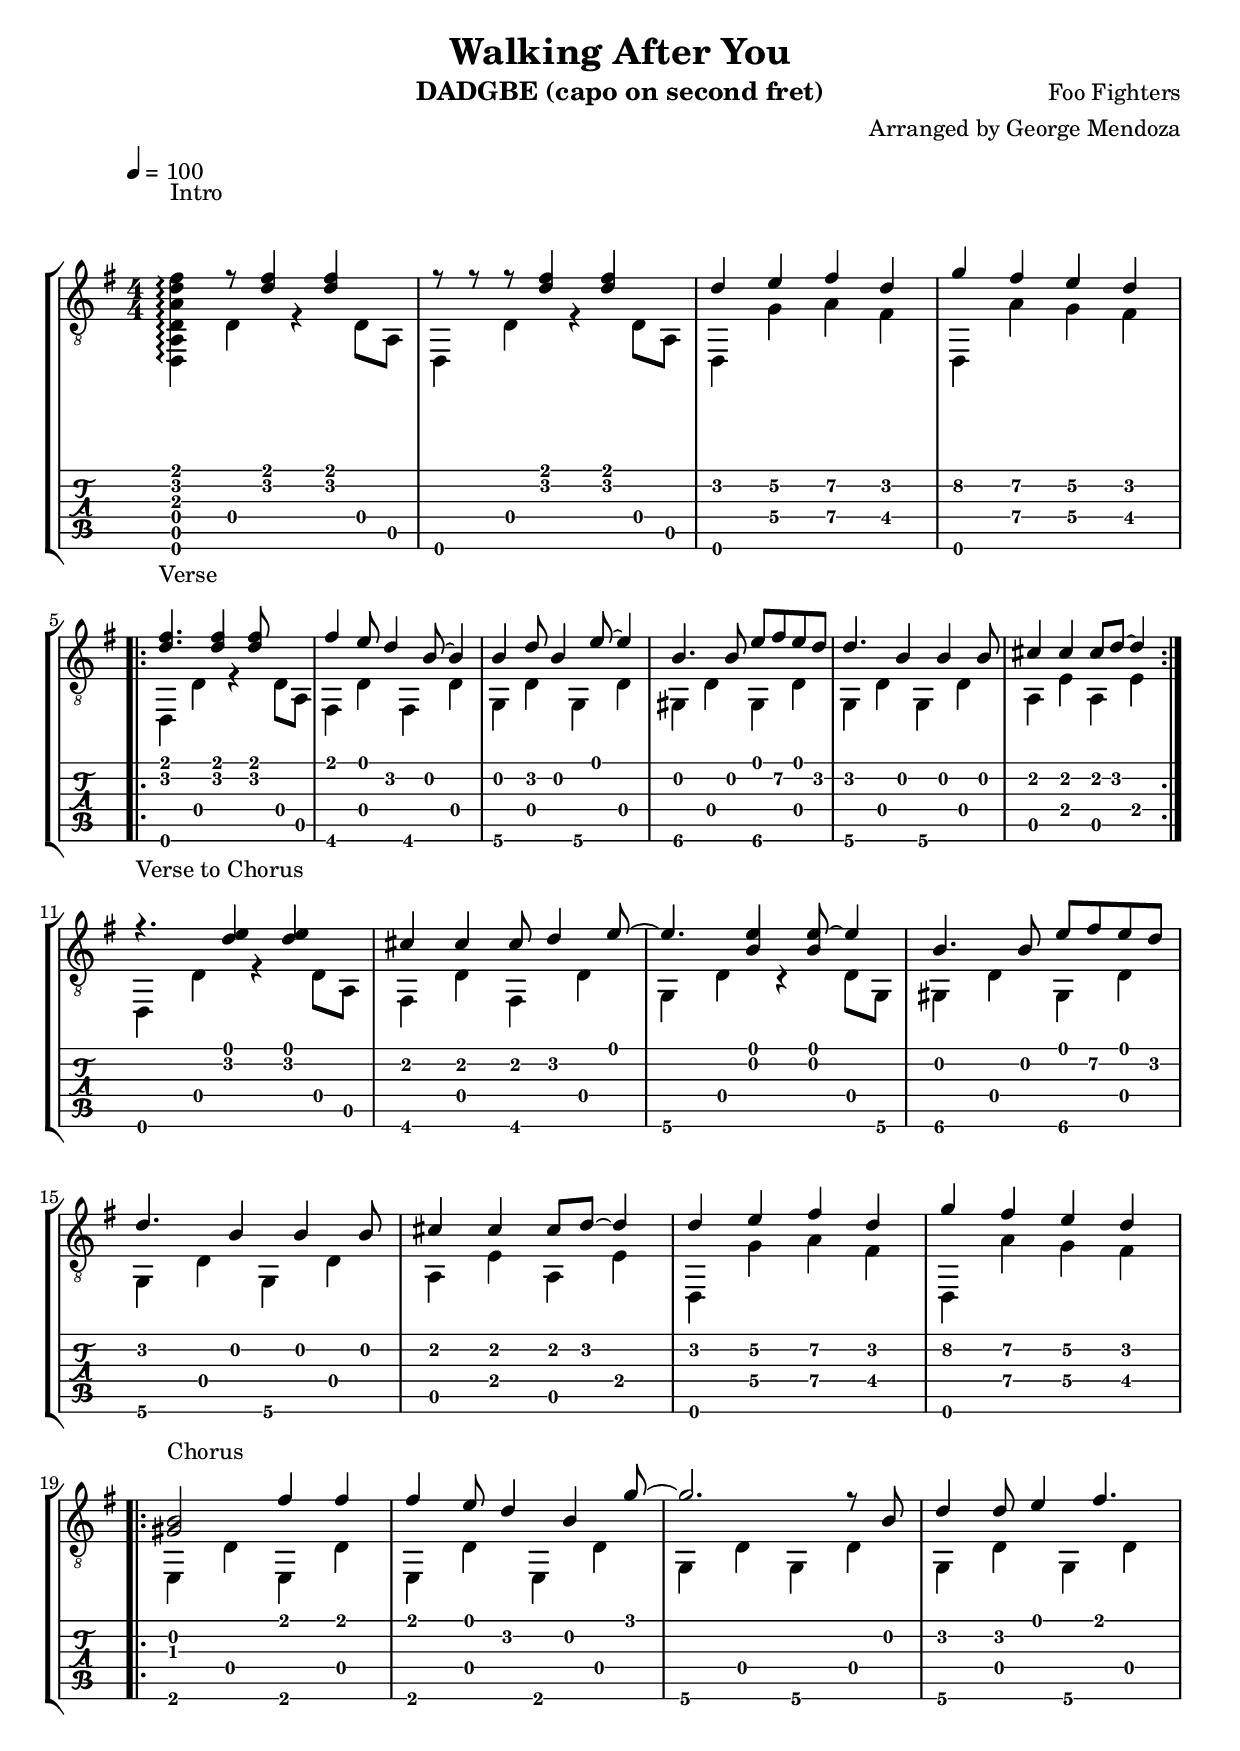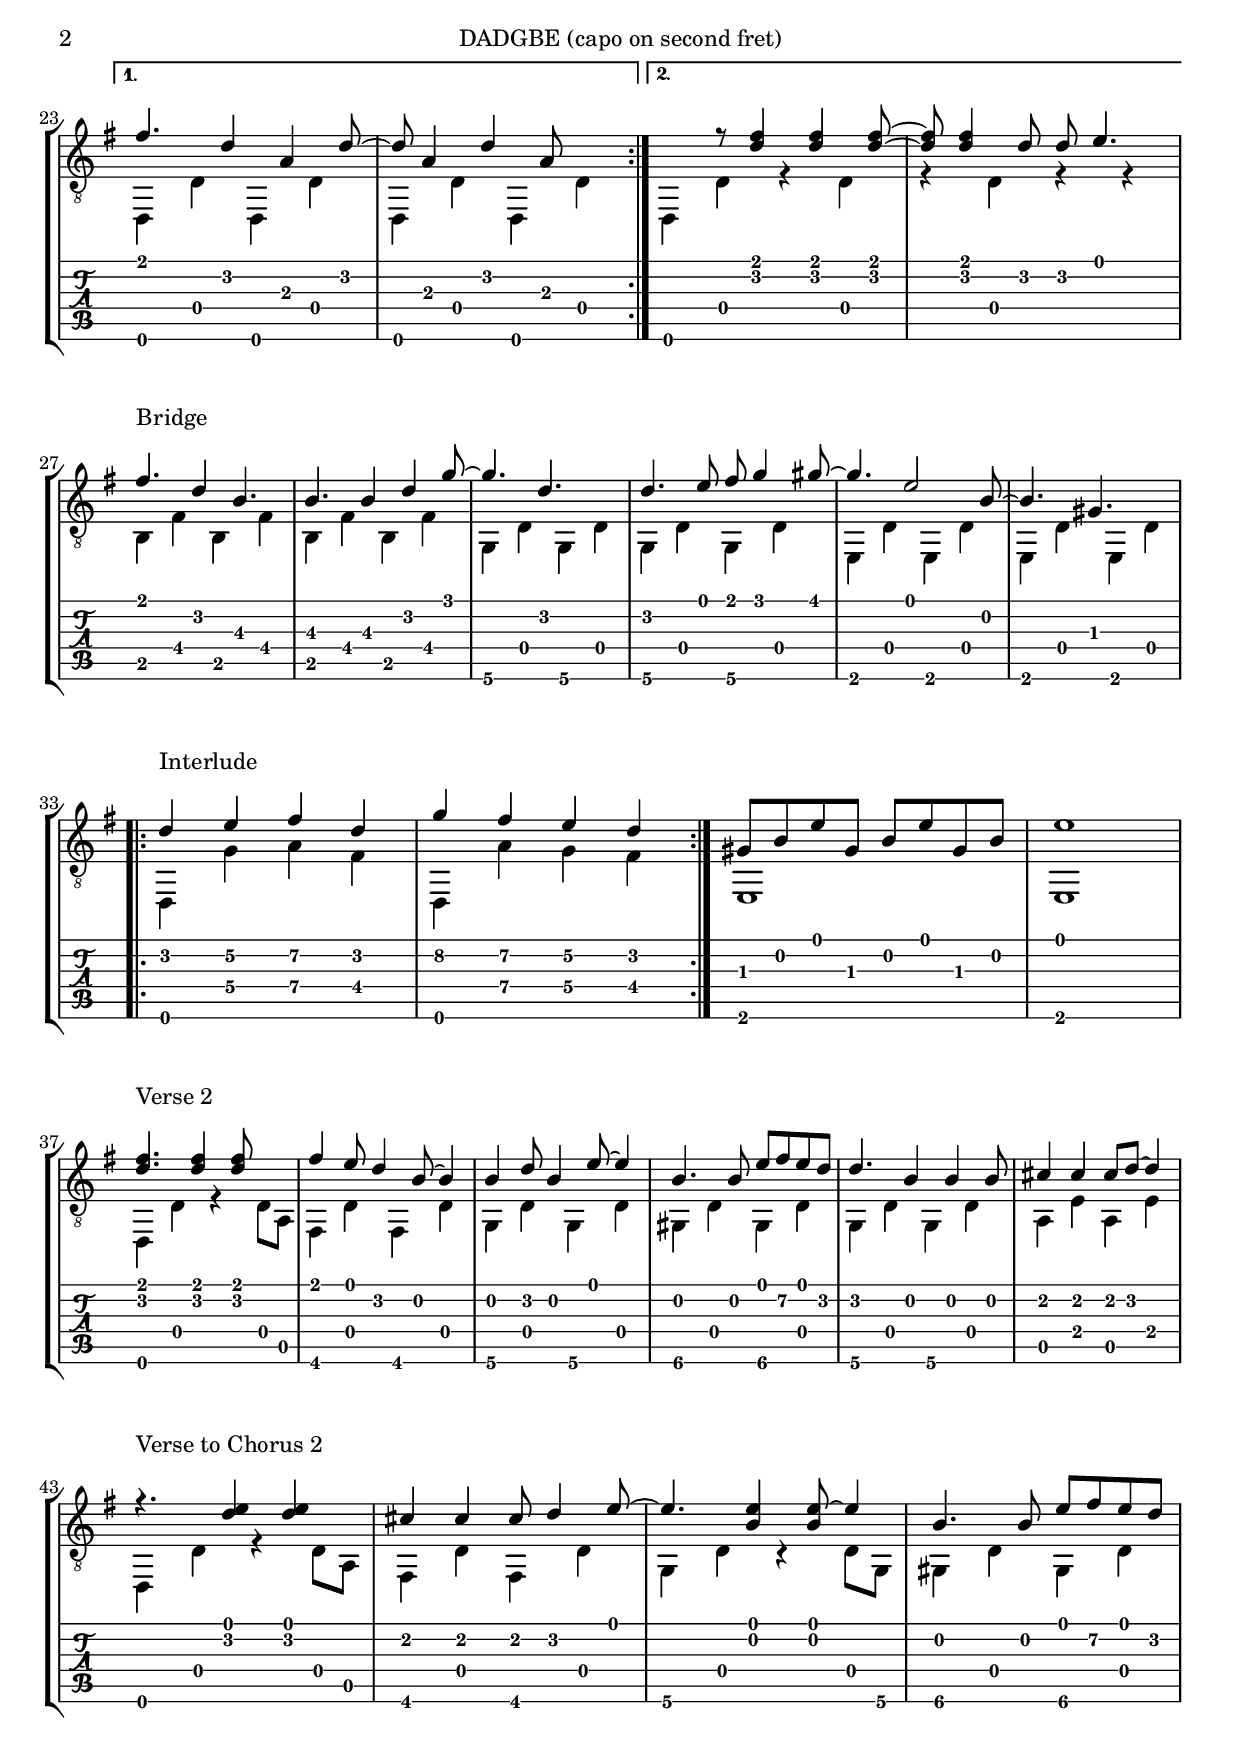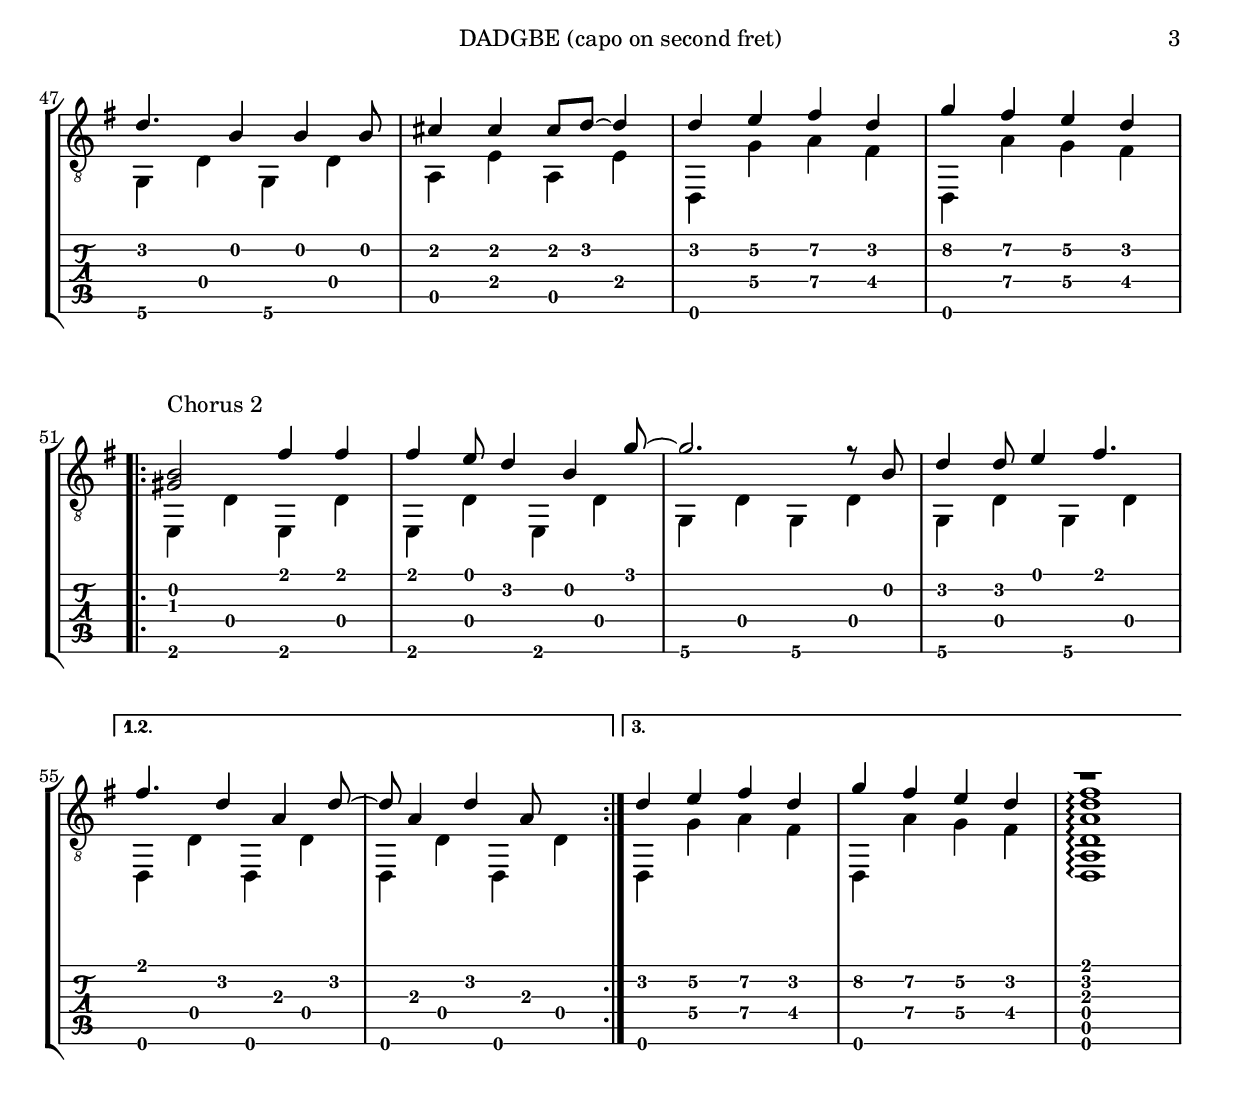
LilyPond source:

\version "2.14.2"
\include "english.ly"

\paper {
 indent = #0
}

\header {
  title = "Walking After You"
  composer = "Foo Fighters"
  arranger = "Arranged by George Mendoza"
  instrument = "DADGBE (capo on second fret)"
}

%-----------------------------------------------------------------------
% Chord Sets


%-----------------------------------------------------------------------
% Bars

vOneBarIntroLineOneBarOne = {  \skip 4 r8 <d'\2 fs'\1 >4 <fs'\1 d'\2 >4 \skip 8  }
vTwoBarIntroLineOneBarOne = {  <fs'\1 d'\2 a\3 d\4 a,\5 d,\6 >4\arpeggio <d\4>4 r4 <d\4>8 <a,\5>8  }
cBarIntroLineOneBarOne = {   }

vOneBarIntroLineOneBarTwo = {  r8 r8 r8 <d'\2 fs'\1 >4 <fs'\1 d'\2 >4 \skip 8  }
vTwoBarIntroLineOneBarTwo = {  <d,\6>4 <d\4>4 r4 <d\4>8 <a,\5>8  }
cBarIntroLineOneBarTwo = {   }

vOneBarIntroLineOneBarThree = {  <d'\2>4 <e'\2>4 <fs'\2>4 <d'\2>4  }
vTwoBarIntroLineOneBarThree = {  <d,\6>4 <g\4>4 <a\4>4 <fs\4>4  }
cBarIntroLineOneBarThree = {   }

vOneBarIntroLineOneBarFour = {  <g'\2>4 <fs'\2>4 <e'\2>4 <d'\2>4  }
vTwoBarIntroLineOneBarFour = {  <d,\6>4 <a\4>4 <g\4>4 <fs\4>4  }
cBarIntroLineOneBarFour = {   }

vOneBarVerseRepeatOneLineOneBarOne = {  <d'\2 fs'\1 >4. <fs'\1 d'\2 >4 <fs'\1 d'\2 >8 \skip 8 \skip 8  }
vTwoBarVerseRepeatOneLineOneBarOne = {  <d,\6>4 <d\4>4 r4 <d\4>8 <a,\5>8  }
cBarVerseRepeatOneLineOneBarOne = {   }

vOneBarVerseRepeatOneLineOneBarTwo = {  <fs'\1>4 <e'\1>8 <d'\2>4 <b~\2>8 <b\2>4  }
vTwoBarVerseRepeatOneLineOneBarTwo = {  <fs,\6>4 <d\4>4 <fs,\6>4 <d\4>4  }
cBarVerseRepeatOneLineOneBarTwo = {   }

vOneBarVerseRepeatOneLineOneBarThree = {  <b\2>4 <d'\2>8 <b\2>4 <e'~\1>8 <e'\1>4  }
vTwoBarVerseRepeatOneLineOneBarThree = {  <g,\6>4 <d\4>4 <g,\6>4 <d\4>4  }
cBarVerseRepeatOneLineOneBarThree = {   }

vOneBarVerseRepeatOneLineOneBarFour = {  <b\2>4. <b\2>8 <e'\1>8 <fs'\2>8 <e'\1>8 <d'\2>8  }
vTwoBarVerseRepeatOneLineOneBarFour = {  <gs,\6>4 <d\4>4 <gs,\6>4 <d\4>4  }
cBarVerseRepeatOneLineOneBarFour = {   }

vOneBarVerseRepeatOneLineOneBarFive = {  <d'\2>4. <b\2>4 <b\2>4 <b\2>8  }
vTwoBarVerseRepeatOneLineOneBarFive = {  <g,\6>4 <d\4>4 <g,\6>4 <d\4>4  }
cBarVerseRepeatOneLineOneBarFive = {   }

vOneBarVerseRepeatOneLineOneBarSix = {  <cs'\2>4 <cs'\2>4 <cs'\2>8 <d'~\2>8 <d'\2>4  }
vTwoBarVerseRepeatOneLineOneBarSix = {  <a,\5>4 <e\4>4 <a,\5>4 <e\4>4  }
cBarVerseRepeatOneLineOneBarSix = {   }

vOneBarVerseToChorusLineOneBarOne = {  r4. <d'\2 e'\1 >4 <d'\2 e'\1 >4 \skip 8  }
vTwoBarVerseToChorusLineOneBarOne = {  <d,\6>4 <d\4>4 r4 <d\4>8 <a,\5>8  }
cBarVerseToChorusLineOneBarOne = {   }

vOneBarVerseToChorusLineOneBarTwo = {  <cs'\2>4 <cs'\2>4 <cs'\2>8 <d'\2>4 <e'~\1>8  }
vTwoBarVerseToChorusLineOneBarTwo = {  <fs,\6>4 <d\4>4 <fs,\6>4 <d\4>4  }
cBarVerseToChorusLineOneBarTwo = {   }

vOneBarVerseToChorusLineOneBarThree = {  <e'\1>4. <b\2 e'\1 >4 <b\2 e'~\1 >8 <e'\1>4  }
vTwoBarVerseToChorusLineOneBarThree = {  <g,\6>4 <d\4>4 r4 <d\4>8 <g,\6>8  }
cBarVerseToChorusLineOneBarThree = {   }

vOneBarVerseToChorusLineOneBarFour = {  <b\2>4. <b\2>8 <e'\1>8 <fs'\2>8 <e'\1>8 <d'\2>8  }
vTwoBarVerseToChorusLineOneBarFour = {  <gs,\6>4 <d\4>4 <gs,\6>4 <d\4>4  }
cBarVerseToChorusLineOneBarFour = {   }

vOneBarVerseToChorusLineTwoBarOne = {  <d'\2>4. <b\2>4 <b\2>4 <b\2>8  }
vTwoBarVerseToChorusLineTwoBarOne = {  <g,\6>4 <d\4>4 <g,\6>4 <d\4>4  }
cBarVerseToChorusLineTwoBarOne = {   }

vOneBarVerseToChorusLineTwoBarTwo = {  <cs'\2>4 <cs'\2>4 <cs'\2>8 <d'~\2>8 <d'\2>4  }
vTwoBarVerseToChorusLineTwoBarTwo = {  <a,\5>4 <e\4>4 <a,\5>4 <e\4>4  }
cBarVerseToChorusLineTwoBarTwo = {   }

vOneBarVerseToChorusLineTwoBarThree = {  <d'\2>4 <e'\2>4 <fs'\2>4 <d'\2>4  }
vTwoBarVerseToChorusLineTwoBarThree = {  <d,\6>4 <g\4>4 <a\4>4 <fs\4>4  }
cBarVerseToChorusLineTwoBarThree = {   }

vOneBarVerseToChorusLineTwoBarFour = {  <g'\2>4 <fs'\2>4 <e'\2>4 <d'\2>4  }
vTwoBarVerseToChorusLineTwoBarFour = {  <d,\6>4 <a\4>4 <g\4>4 <fs\4>4  }
cBarVerseToChorusLineTwoBarFour = {   }

vOneBarChorusRepeatOneLineOneBarOne = {  <b\2 gs\3 >2 <fs'\1>4 <fs'\1>4  }
vTwoBarChorusRepeatOneLineOneBarOne = {  <e,\6>4 <d\4>4 <e,\6>4 <d\4>4  }
cBarChorusRepeatOneLineOneBarOne = {   }

vOneBarChorusRepeatOneLineOneBarTwo = {  <fs'\1>4 <e'\1>8 <d'\2>4 <b\2>4 <g'~\1>8  }
vTwoBarChorusRepeatOneLineOneBarTwo = {  <e,\6>4 <d\4>4 <e,\6>4 <d\4>4  }
cBarChorusRepeatOneLineOneBarTwo = {   }

vOneBarChorusRepeatOneLineOneBarThree = {  <g'\1>2. r8 <b\2>8  }
vTwoBarChorusRepeatOneLineOneBarThree = {  <g,\6>4 <d\4>4 <g,\6>4 <d\4>4  }
cBarChorusRepeatOneLineOneBarThree = {   }

vOneBarChorusRepeatOneLineOneBarFour = {  <d'\2>4 <d'\2>8 <e'\1>4 <fs'\1>4.  }
vTwoBarChorusRepeatOneLineOneBarFour = {  <g,\6>4 <d\4>4 <g,\6>4 <d\4>4  }
cBarChorusRepeatOneLineOneBarFour = {   }

vOneBarChorusAlternativeOneLineOneBarOne = {  <fs'\1>4. <d'\2>4 <a\3>4 <d'~\2>8  }
vTwoBarChorusAlternativeOneLineOneBarOne = {  <d,\6>4 <d\4>4 <d,\6>4 <d\4>4  }
cBarChorusAlternativeOneLineOneBarOne = {   }

vOneBarChorusAlternativeOneLineOneBarTwo = {  <d'\2>8 <a\3>4 <d'\2>4 <a\3>8 \skip 4  }
vTwoBarChorusAlternativeOneLineOneBarTwo = {  <d,\6>4 <d\4>4 <d,\6>4 <d\4>4  }
cBarChorusAlternativeOneLineOneBarTwo = {   }

vOneBarChorusAlternativeOneLineTwoBarOne = {  \skip 4 r8 <d'\2 fs'\1 >4 <d'\2 fs'\1 >4 <d'~\2 fs'~\1 >8  }
vTwoBarChorusAlternativeOneLineTwoBarOne = {  <d,\6>4 <d\4>4 r4 <d\4>4  }
cBarChorusAlternativeOneLineTwoBarOne = {   }

vOneBarChorusAlternativeOneLineTwoBarTwo = {  <d'\2 fs'\1 >8 <d'\2 fs'\1 >4 <d'\2>8 <d'\2>8 <e'\1>4.  }
vTwoBarChorusAlternativeOneLineTwoBarTwo = {  r4 <d\4>4 r4 r4  }
cBarChorusAlternativeOneLineTwoBarTwo = {   }

vOneBarBridgeLineOneBarOne = {  <fs'\1>4. <d'\2>4 <b\3>4.  }
vTwoBarBridgeLineOneBarOne = {  <b,\5>4 <fs\4>4 <b,\5>4 <fs\4>4  }
cBarBridgeLineOneBarOne = {   }

vOneBarBridgeLineOneBarTwo = {  <b\3>4. <b\3>4 <d'\2>4 <g'~\1>8  }
vTwoBarBridgeLineOneBarTwo = {  <b,\5>4 <fs\4>4 <b,\5>4 <fs\4>4  }
cBarBridgeLineOneBarTwo = {   }

vOneBarBridgeLineOneBarThree = {  <g'\1>4. <d'\2>4. \skip 4  }
vTwoBarBridgeLineOneBarThree = {  <g,\6>4 <d\4>4 <g,\6>4 <d\4>4  }
cBarBridgeLineOneBarThree = {   }

vOneBarBridgeLineOneBarFour = {  <d'\2>4. <e'\1>8 <fs'\1>8 <g'\1>4 <gs'~\1>8  }
vTwoBarBridgeLineOneBarFour = {  <g,\6>4 <d\4>4 <g,\6>4 <d\4>4  }
cBarBridgeLineOneBarFour = {   }

vOneBarBridgeLineOneBarFive = {  <gs'\1>4. <e'\1>2 <b~\2>8  }
vTwoBarBridgeLineOneBarFive = {  <e,\6>4 <d\4>4 <e,\6>4 <d\4>4  }
cBarBridgeLineOneBarFive = {   }

vOneBarBridgeLineOneBarSix = {  <b\2>4. <gs\3>4. \skip 4  }
vTwoBarBridgeLineOneBarSix = {  <e,\6>4 <d\4>4 <e,\6>4 <d\4>4  }
cBarBridgeLineOneBarSix = {   }

vOneBarInterludeLineOneRepeatOneBarOne = {  <d'\2>4 <e'\2>4 <fs'\2>4 <d'\2>4  }
vTwoBarInterludeLineOneRepeatOneBarOne = {  <d,\6>4 <g\4>4 <a\4>4 <fs\4>4  }
cBarInterludeLineOneRepeatOneBarOne = {   }

vOneBarInterludeLineOneRepeatOneBarTwo = {  <g'\2>4 <fs'\2>4 <e'\2>4 <d'\2>4  }
vTwoBarInterludeLineOneRepeatOneBarTwo = {  <d,\6>4 <a\4>4 <g\4>4 <fs\4>4  }
cBarInterludeLineOneRepeatOneBarTwo = {   }

vOneBarInterludeLineOneBarOne = {  <gs\3>8 <b\2>8 <e'\1>8 <gs\3>8 <b\2>8 <e'\1>8 <gs\3>8 <b\2>8  }
vTwoBarInterludeLineOneBarOne = {  <e,\6>1  }
cBarInterludeLineOneBarOne = {   }

vOneBarInterludeLineOneBarTwo = {  <e'\1>1  }
vTwoBarInterludeLineOneBarTwo = {  <e,\6>1  }
cBarInterludeLineOneBarTwo = {   }

vOneBarVerseTwoLineOneBarOne = {  <d'\2 fs'\1 >4. <fs'\1 d'\2 >4 <fs'\1 d'\2 >8 \skip 8 \skip 8  }
vTwoBarVerseTwoLineOneBarOne = {  <d,\6>4 <d\4>4 r4 <d\4>8 <a,\5>8  }
cBarVerseTwoLineOneBarOne = {   }

vOneBarVerseTwoLineOneBarTwo = {  <fs'\1>4 <e'\1>8 <d'\2>4 <b~\2>8 <b\2>4  }
vTwoBarVerseTwoLineOneBarTwo = {  <fs,\6>4 <d\4>4 <fs,\6>4 <d\4>4  }
cBarVerseTwoLineOneBarTwo = {   }

vOneBarVerseTwoLineOneBarThree = {  <b\2>4 <d'\2>8 <b\2>4 <e'~\1>8 <e'\1>4  }
vTwoBarVerseTwoLineOneBarThree = {  <g,\6>4 <d\4>4 <g,\6>4 <d\4>4  }
cBarVerseTwoLineOneBarThree = {   }

vOneBarVerseTwoLineOneBarFour = {  <b\2>4. <b\2>8 <e'\1>8 <fs'\2>8 <e'\1>8 <d'\2>8  }
vTwoBarVerseTwoLineOneBarFour = {  <gs,\6>4 <d\4>4 <gs,\6>4 <d\4>4  }
cBarVerseTwoLineOneBarFour = {   }

vOneBarVerseTwoLineOneBarFive = {  <d'\2>4. <b\2>4 <b\2>4 <b\2>8  }
vTwoBarVerseTwoLineOneBarFive = {  <g,\6>4 <d\4>4 <g,\6>4 <d\4>4  }
cBarVerseTwoLineOneBarFive = {   }

vOneBarVerseTwoLineOneBarSix = {  <cs'\2>4 <cs'\2>4 <cs'\2>8 <d'~\2>8 <d'\2>4  }
vTwoBarVerseTwoLineOneBarSix = {  <a,\5>4 <e\4>4 <a,\5>4 <e\4>4  }
cBarVerseTwoLineOneBarSix = {   }

vOneBarVerseToChorusTwoLineOneBarOne = {  r4. <d'\2 e'\1 >4 <d'\2 e'\1 >4 \skip 8  }
vTwoBarVerseToChorusTwoLineOneBarOne = {  <d,\6>4 <d\4>4 r4 <d\4>8 <a,\5>8  }
cBarVerseToChorusTwoLineOneBarOne = {   }

vOneBarVerseToChorusTwoLineOneBarTwo = {  <cs'\2>4 <cs'\2>4 <cs'\2>8 <d'\2>4 <e'~\1>8  }
vTwoBarVerseToChorusTwoLineOneBarTwo = {  <fs,\6>4 <d\4>4 <fs,\6>4 <d\4>4  }
cBarVerseToChorusTwoLineOneBarTwo = {   }

vOneBarVerseToChorusTwoLineOneBarThree = {  <e'\1>4. <b\2 e'\1 >4 <b\2 e'~\1 >8 <e'\1>4  }
vTwoBarVerseToChorusTwoLineOneBarThree = {  <g,\6>4 <d\4>4 r4 <d\4>8 <g,\6>8  }
cBarVerseToChorusTwoLineOneBarThree = {   }

vOneBarVerseToChorusTwoLineOneBarFour = {  <b\2>4. <b\2>8 <e'\1>8 <fs'\2>8 <e'\1>8 <d'\2>8  }
vTwoBarVerseToChorusTwoLineOneBarFour = {  <gs,\6>4 <d\4>4 <gs,\6>4 <d\4>4  }
cBarVerseToChorusTwoLineOneBarFour = {   }

vOneBarVerseToChorusTwoLineTwoBarOne = {  <d'\2>4. <b\2>4 <b\2>4 <b\2>8  }
vTwoBarVerseToChorusTwoLineTwoBarOne = {  <g,\6>4 <d\4>4 <g,\6>4 <d\4>4  }
cBarVerseToChorusTwoLineTwoBarOne = {   }

vOneBarVerseToChorusTwoLineTwoBarTwo = {  <cs'\2>4 <cs'\2>4 <cs'\2>8 <d'~\2>8 <d'\2>4  }
vTwoBarVerseToChorusTwoLineTwoBarTwo = {  <a,\5>4 <e\4>4 <a,\5>4 <e\4>4  }
cBarVerseToChorusTwoLineTwoBarTwo = {   }

vOneBarVerseToChorusTwoLineTwoBarThree = {  <d'\2>4 <e'\2>4 <fs'\2>4 <d'\2>4  }
vTwoBarVerseToChorusTwoLineTwoBarThree = {  <d,\6>4 <g\4>4 <a\4>4 <fs\4>4  }
cBarVerseToChorusTwoLineTwoBarThree = {   }

vOneBarVerseToChorusTwoLineTwoBarFour = {  <g'\2>4 <fs'\2>4 <e'\2>4 <d'\2>4  }
vTwoBarVerseToChorusTwoLineTwoBarFour = {  <d,\6>4 <a\4>4 <g\4>4 <fs\4>4  }
cBarVerseToChorusTwoLineTwoBarFour = {   }

vOneBarChorusTwoRepeatOneLineOneBarOne = {  <b\2 gs\3 >2 <fs'\1>4 <fs'\1>4  }
vTwoBarChorusTwoRepeatOneLineOneBarOne = {  <e,\6>4 <d\4>4 <e,\6>4 <d\4>4  }
cBarChorusTwoRepeatOneLineOneBarOne = {   }

vOneBarChorusTwoRepeatOneLineOneBarTwo = {  <fs'\1>4 <e'\1>8 <d'\2>4 <b\2>4 <g'~\1>8  }
vTwoBarChorusTwoRepeatOneLineOneBarTwo = {  <e,\6>4 <d\4>4 <e,\6>4 <d\4>4  }
cBarChorusTwoRepeatOneLineOneBarTwo = {   }

vOneBarChorusTwoRepeatOneLineOneBarThree = {  <g'\1>2. r8 <b\2>8  }
vTwoBarChorusTwoRepeatOneLineOneBarThree = {  <g,\6>4 <d\4>4 <g,\6>4 <d\4>4  }
cBarChorusTwoRepeatOneLineOneBarThree = {   }

vOneBarChorusTwoRepeatOneLineOneBarFour = {  <d'\2>4 <d'\2>8 <e'\1>4 <fs'\1>4.  }
vTwoBarChorusTwoRepeatOneLineOneBarFour = {  <g,\6>4 <d\4>4 <g,\6>4 <d\4>4  }
cBarChorusTwoRepeatOneLineOneBarFour = {   }

vOneBarChorusTwoAlternativeOneLineOneBarOne = {  <fs'\1>4. <d'\2>4 <a\3>4 <d'~\2>8  }
vTwoBarChorusTwoAlternativeOneLineOneBarOne = {  <d,\6>4 <d\4>4 <d,\6>4 <d\4>4  }
cBarChorusTwoAlternativeOneLineOneBarOne = {   }

vOneBarChorusTwoAlternativeOneLineOneBarTwo = {  <d'\2>8 <a\3>4 <d'\2>4 <a\3>8 \skip 4  }
vTwoBarChorusTwoAlternativeOneLineOneBarTwo = {  <d,\6>4 <d\4>4 <d,\6>4 <d\4>4  }
cBarChorusTwoAlternativeOneLineOneBarTwo = {   }

vOneBarChorusTwoAlternativeOneLineTwoBarOne = {  <d'\2>4 <e'\2>4 <fs'\2>4 <d'\2>4  }
vTwoBarChorusTwoAlternativeOneLineTwoBarOne = {  <d,\6>4 <g\4>4 <a\4>4 <fs\4>4  }
cBarChorusTwoAlternativeOneLineTwoBarOne = {   }

vOneBarChorusTwoAlternativeOneLineTwoBarTwo = {  <g'\2>4 <fs'\2>4 <e'\2>4 <d'\2>4  }
vTwoBarChorusTwoAlternativeOneLineTwoBarTwo = {  <d,\6>4 <a\4>4 <g\4>4 <fs\4>4  }
cBarChorusTwoAlternativeOneLineTwoBarTwo = {   }

vOneBarChorusTwoAlternativeOneLineTwoBarThree = {  r1 }
vTwoBarChorusTwoAlternativeOneLineTwoBarThree = {  <d,\6 a,\5 d\4 a\3 d'\2 fs'\1 >1\arpeggio  }
cBarChorusTwoAlternativeOneLineTwoBarThree = {   }


%-----------------------------------------------------------------------
% Lines

vOneLineIntroLineOne = { \vOneBarIntroLineOneBarOne \vOneBarIntroLineOneBarTwo \vOneBarIntroLineOneBarThree \vOneBarIntroLineOneBarFour \break }
vTwoLineIntroLineOne = { \vTwoBarIntroLineOneBarOne \vTwoBarIntroLineOneBarTwo \vTwoBarIntroLineOneBarThree \vTwoBarIntroLineOneBarFour \break }
cLineIntroLineOne = { \cBarIntroLineOneBarOne \cBarIntroLineOneBarTwo \cBarIntroLineOneBarThree \cBarIntroLineOneBarFour }

vOneLineVerseRepeatOneLineOne = { \vOneBarVerseRepeatOneLineOneBarOne \vOneBarVerseRepeatOneLineOneBarTwo \vOneBarVerseRepeatOneLineOneBarThree \vOneBarVerseRepeatOneLineOneBarFour \vOneBarVerseRepeatOneLineOneBarFive \vOneBarVerseRepeatOneLineOneBarSix \break }
vTwoLineVerseRepeatOneLineOne = { \vTwoBarVerseRepeatOneLineOneBarOne \vTwoBarVerseRepeatOneLineOneBarTwo \vTwoBarVerseRepeatOneLineOneBarThree \vTwoBarVerseRepeatOneLineOneBarFour \vTwoBarVerseRepeatOneLineOneBarFive \vTwoBarVerseRepeatOneLineOneBarSix \break }
cLineVerseRepeatOneLineOne = { \cBarVerseRepeatOneLineOneBarOne \cBarVerseRepeatOneLineOneBarTwo \cBarVerseRepeatOneLineOneBarThree \cBarVerseRepeatOneLineOneBarFour \cBarVerseRepeatOneLineOneBarFive \cBarVerseRepeatOneLineOneBarSix }

vOneLineVerseToChorusLineOne = { \vOneBarVerseToChorusLineOneBarOne \vOneBarVerseToChorusLineOneBarTwo \vOneBarVerseToChorusLineOneBarThree \vOneBarVerseToChorusLineOneBarFour \break }
vTwoLineVerseToChorusLineOne = { \vTwoBarVerseToChorusLineOneBarOne \vTwoBarVerseToChorusLineOneBarTwo \vTwoBarVerseToChorusLineOneBarThree \vTwoBarVerseToChorusLineOneBarFour \break }
cLineVerseToChorusLineOne = { \cBarVerseToChorusLineOneBarOne \cBarVerseToChorusLineOneBarTwo \cBarVerseToChorusLineOneBarThree \cBarVerseToChorusLineOneBarFour }

vOneLineVerseToChorusLineTwo = { \vOneBarVerseToChorusLineTwoBarOne \vOneBarVerseToChorusLineTwoBarTwo \vOneBarVerseToChorusLineTwoBarThree \vOneBarVerseToChorusLineTwoBarFour \break }
vTwoLineVerseToChorusLineTwo = { \vTwoBarVerseToChorusLineTwoBarOne \vTwoBarVerseToChorusLineTwoBarTwo \vTwoBarVerseToChorusLineTwoBarThree \vTwoBarVerseToChorusLineTwoBarFour \break }
cLineVerseToChorusLineTwo = { \cBarVerseToChorusLineTwoBarOne \cBarVerseToChorusLineTwoBarTwo \cBarVerseToChorusLineTwoBarThree \cBarVerseToChorusLineTwoBarFour }

vOneLineChorusRepeatOneLineOne = { \vOneBarChorusRepeatOneLineOneBarOne \vOneBarChorusRepeatOneLineOneBarTwo \vOneBarChorusRepeatOneLineOneBarThree \vOneBarChorusRepeatOneLineOneBarFour \break }
vTwoLineChorusRepeatOneLineOne = { \vTwoBarChorusRepeatOneLineOneBarOne \vTwoBarChorusRepeatOneLineOneBarTwo \vTwoBarChorusRepeatOneLineOneBarThree \vTwoBarChorusRepeatOneLineOneBarFour \break }
cLineChorusRepeatOneLineOne = { \cBarChorusRepeatOneLineOneBarOne \cBarChorusRepeatOneLineOneBarTwo \cBarChorusRepeatOneLineOneBarThree \cBarChorusRepeatOneLineOneBarFour }

vOneLineChorusAlternativeOneLineOne = { \vOneBarChorusAlternativeOneLineOneBarOne \vOneBarChorusAlternativeOneLineOneBarTwo  }
vTwoLineChorusAlternativeOneLineOne = { \vTwoBarChorusAlternativeOneLineOneBarOne \vTwoBarChorusAlternativeOneLineOneBarTwo  }
cLineChorusAlternativeOneLineOne = { \cBarChorusAlternativeOneLineOneBarOne \cBarChorusAlternativeOneLineOneBarTwo }

vOneLineChorusAlternativeOneLineTwo = { \vOneBarChorusAlternativeOneLineTwoBarOne \vOneBarChorusAlternativeOneLineTwoBarTwo \break }
vTwoLineChorusAlternativeOneLineTwo = { \vTwoBarChorusAlternativeOneLineTwoBarOne \vTwoBarChorusAlternativeOneLineTwoBarTwo \break }
cLineChorusAlternativeOneLineTwo = { \cBarChorusAlternativeOneLineTwoBarOne \cBarChorusAlternativeOneLineTwoBarTwo }

vOneLineBridgeLineOne = { \vOneBarBridgeLineOneBarOne \vOneBarBridgeLineOneBarTwo \vOneBarBridgeLineOneBarThree \vOneBarBridgeLineOneBarFour \vOneBarBridgeLineOneBarFive \vOneBarBridgeLineOneBarSix \break }
vTwoLineBridgeLineOne = { \vTwoBarBridgeLineOneBarOne \vTwoBarBridgeLineOneBarTwo \vTwoBarBridgeLineOneBarThree \vTwoBarBridgeLineOneBarFour \vTwoBarBridgeLineOneBarFive \vTwoBarBridgeLineOneBarSix \break }
cLineBridgeLineOne = { \cBarBridgeLineOneBarOne \cBarBridgeLineOneBarTwo \cBarBridgeLineOneBarThree \cBarBridgeLineOneBarFour \cBarBridgeLineOneBarFive \cBarBridgeLineOneBarSix }

vOneLineInterludeLineOne = { \repeat volta 3 { \vOneBarInterludeLineOneRepeatOneBarOne \vOneBarInterludeLineOneRepeatOneBarTwo } \vOneBarInterludeLineOneBarOne \vOneBarInterludeLineOneBarTwo \break }
vTwoLineInterludeLineOne = { \repeat volta 3 { \vTwoBarInterludeLineOneRepeatOneBarOne \vTwoBarInterludeLineOneRepeatOneBarTwo } \vTwoBarInterludeLineOneBarOne \vTwoBarInterludeLineOneBarTwo \break }
cLineInterludeLineOne = { \repeat volta 3 { \cBarInterludeLineOneRepeatOneBarOne \cBarInterludeLineOneRepeatOneBarTwo } \cBarInterludeLineOneBarOne \cBarInterludeLineOneBarTwo }

vOneLineVerseTwoLineOne = { \vOneBarVerseTwoLineOneBarOne \vOneBarVerseTwoLineOneBarTwo \vOneBarVerseTwoLineOneBarThree \vOneBarVerseTwoLineOneBarFour \vOneBarVerseTwoLineOneBarFive \vOneBarVerseTwoLineOneBarSix \break }
vTwoLineVerseTwoLineOne = { \vTwoBarVerseTwoLineOneBarOne \vTwoBarVerseTwoLineOneBarTwo \vTwoBarVerseTwoLineOneBarThree \vTwoBarVerseTwoLineOneBarFour \vTwoBarVerseTwoLineOneBarFive \vTwoBarVerseTwoLineOneBarSix \break }
cLineVerseTwoLineOne = { \cBarVerseTwoLineOneBarOne \cBarVerseTwoLineOneBarTwo \cBarVerseTwoLineOneBarThree \cBarVerseTwoLineOneBarFour \cBarVerseTwoLineOneBarFive \cBarVerseTwoLineOneBarSix }

vOneLineVerseToChorusTwoLineOne = { \vOneBarVerseToChorusTwoLineOneBarOne \vOneBarVerseToChorusTwoLineOneBarTwo \vOneBarVerseToChorusTwoLineOneBarThree \vOneBarVerseToChorusTwoLineOneBarFour \break }
vTwoLineVerseToChorusTwoLineOne = { \vTwoBarVerseToChorusTwoLineOneBarOne \vTwoBarVerseToChorusTwoLineOneBarTwo \vTwoBarVerseToChorusTwoLineOneBarThree \vTwoBarVerseToChorusTwoLineOneBarFour \break }
cLineVerseToChorusTwoLineOne = { \cBarVerseToChorusTwoLineOneBarOne \cBarVerseToChorusTwoLineOneBarTwo \cBarVerseToChorusTwoLineOneBarThree \cBarVerseToChorusTwoLineOneBarFour }

vOneLineVerseToChorusTwoLineTwo = { \vOneBarVerseToChorusTwoLineTwoBarOne \vOneBarVerseToChorusTwoLineTwoBarTwo \vOneBarVerseToChorusTwoLineTwoBarThree \vOneBarVerseToChorusTwoLineTwoBarFour \break }
vTwoLineVerseToChorusTwoLineTwo = { \vTwoBarVerseToChorusTwoLineTwoBarOne \vTwoBarVerseToChorusTwoLineTwoBarTwo \vTwoBarVerseToChorusTwoLineTwoBarThree \vTwoBarVerseToChorusTwoLineTwoBarFour \break }
cLineVerseToChorusTwoLineTwo = { \cBarVerseToChorusTwoLineTwoBarOne \cBarVerseToChorusTwoLineTwoBarTwo \cBarVerseToChorusTwoLineTwoBarThree \cBarVerseToChorusTwoLineTwoBarFour }

vOneLineChorusTwoRepeatOneLineOne = { \vOneBarChorusTwoRepeatOneLineOneBarOne \vOneBarChorusTwoRepeatOneLineOneBarTwo \vOneBarChorusTwoRepeatOneLineOneBarThree \vOneBarChorusTwoRepeatOneLineOneBarFour \break }
vTwoLineChorusTwoRepeatOneLineOne = { \vTwoBarChorusTwoRepeatOneLineOneBarOne \vTwoBarChorusTwoRepeatOneLineOneBarTwo \vTwoBarChorusTwoRepeatOneLineOneBarThree \vTwoBarChorusTwoRepeatOneLineOneBarFour \break }
cLineChorusTwoRepeatOneLineOne = { \cBarChorusTwoRepeatOneLineOneBarOne \cBarChorusTwoRepeatOneLineOneBarTwo \cBarChorusTwoRepeatOneLineOneBarThree \cBarChorusTwoRepeatOneLineOneBarFour }

vOneLineChorusTwoAlternativeOneLineOne = { \vOneBarChorusTwoAlternativeOneLineOneBarOne \vOneBarChorusTwoAlternativeOneLineOneBarTwo  }
vTwoLineChorusTwoAlternativeOneLineOne = { \vTwoBarChorusTwoAlternativeOneLineOneBarOne \vTwoBarChorusTwoAlternativeOneLineOneBarTwo  }
cLineChorusTwoAlternativeOneLineOne = { \cBarChorusTwoAlternativeOneLineOneBarOne \cBarChorusTwoAlternativeOneLineOneBarTwo }

vOneLineChorusTwoAlternativeOneLineTwo = { \vOneBarChorusTwoAlternativeOneLineTwoBarOne \vOneBarChorusTwoAlternativeOneLineTwoBarTwo \vOneBarChorusTwoAlternativeOneLineTwoBarThree \break }
vTwoLineChorusTwoAlternativeOneLineTwo = { \vTwoBarChorusTwoAlternativeOneLineTwoBarOne \vTwoBarChorusTwoAlternativeOneLineTwoBarTwo \vTwoBarChorusTwoAlternativeOneLineTwoBarThree \break }
cLineChorusTwoAlternativeOneLineTwo = { \cBarChorusTwoAlternativeOneLineTwoBarOne \cBarChorusTwoAlternativeOneLineTwoBarTwo \cBarChorusTwoAlternativeOneLineTwoBarThree }


%-----------------------------------------------------------------------
% Stanzas

vOneStanzaIntro = { \vOneLineIntroLineOne }
vTwoStanzaIntro = { \vTwoLineIntroLineOne }
cStanzaIntro = { \cLineIntroLineOne }
sStanzaIntro = { r1^"Intro" r1 r1 r1 }

vOneStanzaVerse = { \repeat volta 2 { \vOneLineVerseRepeatOneLineOne } }
vTwoStanzaVerse = { \repeat volta 2 { \vTwoLineVerseRepeatOneLineOne } }
cStanzaVerse = { \repeat volta 2 { \cLineVerseRepeatOneLineOne } }
sStanzaVerse = { r1^"Verse" r1 r1 r1 r1 r1 }

vOneStanzaVerseToChorus = { \vOneLineVerseToChorusLineOne \vOneLineVerseToChorusLineTwo }
vTwoStanzaVerseToChorus = { \vTwoLineVerseToChorusLineOne \vTwoLineVerseToChorusLineTwo }
cStanzaVerseToChorus = { \cLineVerseToChorusLineOne \cLineVerseToChorusLineTwo }
sStanzaVerseToChorus = { r1^"Verse to Chorus" r1 r1 r1 r1 r1 r1 r1 }

vOneStanzaChorus = { \repeat volta 2 { \vOneLineChorusRepeatOneLineOne } \alternative { { \vOneLineChorusAlternativeOneLineOne } { \vOneLineChorusAlternativeOneLineTwo } } }
vTwoStanzaChorus = { \repeat volta 2 { \vTwoLineChorusRepeatOneLineOne } \alternative { { \vTwoLineChorusAlternativeOneLineOne } { \vTwoLineChorusAlternativeOneLineTwo } } }
cStanzaChorus = { \repeat volta 2 { \cLineChorusRepeatOneLineOne } \alternative { { \cLineChorusAlternativeOneLineOne } { \cLineChorusAlternativeOneLineTwo } } }
sStanzaChorus = { r1^"Chorus" r1 r1 r1 r1 r1 r1 r1 }

vOneStanzaBridge = { \vOneLineBridgeLineOne }
vTwoStanzaBridge = { \vTwoLineBridgeLineOne }
cStanzaBridge = { \cLineBridgeLineOne }
sStanzaBridge = { r1^"Bridge" r1 r1 r1 r1 r1 }

vOneStanzaInterlude = { \vOneLineInterludeLineOne }
vTwoStanzaInterlude = { \vTwoLineInterludeLineOne }
cStanzaInterlude = { \cLineInterludeLineOne }
sStanzaInterlude = { r1^"Interlude" r1 r1 r1 }

vOneStanzaVerseTwo = { \vOneLineVerseTwoLineOne }
vTwoStanzaVerseTwo = { \vTwoLineVerseTwoLineOne }
cStanzaVerseTwo = { \cLineVerseTwoLineOne }
sStanzaVerseTwo = { r1^"Verse 2" r1 r1 r1 r1 r1 }

vOneStanzaVerseToChorusTwo = { \vOneLineVerseToChorusTwoLineOne \vOneLineVerseToChorusTwoLineTwo }
vTwoStanzaVerseToChorusTwo = { \vTwoLineVerseToChorusTwoLineOne \vTwoLineVerseToChorusTwoLineTwo }
cStanzaVerseToChorusTwo = { \cLineVerseToChorusTwoLineOne \cLineVerseToChorusTwoLineTwo }
sStanzaVerseToChorusTwo = { r1^"Verse to Chorus 2" r1 r1 r1 r1 r1 r1 r1 }

vOneStanzaChorusTwo = { \repeat volta 3 { \vOneLineChorusTwoRepeatOneLineOne } \alternative { { \vOneLineChorusTwoAlternativeOneLineOne } { \vOneLineChorusTwoAlternativeOneLineTwo } } }
vTwoStanzaChorusTwo = { \repeat volta 3 { \vTwoLineChorusTwoRepeatOneLineOne } \alternative { { \vTwoLineChorusTwoAlternativeOneLineOne } { \vTwoLineChorusTwoAlternativeOneLineTwo } } }
cStanzaChorusTwo = { \repeat volta 3 { \cLineChorusTwoRepeatOneLineOne } \alternative { { \cLineChorusTwoAlternativeOneLineOne } { \cLineChorusTwoAlternativeOneLineTwo } } }
sStanzaChorusTwo = { r1^"Chorus 2" r1 r1 r1 r1 r1 r1 r1 r1 }


%-----------------------------------------------------------------------
% Scores

vOneScoreTabOneScoreOne = { \vOneStanzaIntro \vOneStanzaVerse \vOneStanzaVerseToChorus \vOneStanzaChorus \vOneStanzaBridge \vOneStanzaInterlude \vOneStanzaVerseTwo \vOneStanzaVerseToChorusTwo \vOneStanzaChorusTwo }
vTwoScoreTabOneScoreOne = { \vTwoStanzaIntro \vTwoStanzaVerse \vTwoStanzaVerseToChorus \vTwoStanzaChorus \vTwoStanzaBridge \vTwoStanzaInterlude \vTwoStanzaVerseTwo \vTwoStanzaVerseToChorusTwo \vTwoStanzaChorusTwo }
cScoreTabOneScoreOne = { \cStanzaIntro \cStanzaVerse \cStanzaVerseToChorus \cStanzaChorus \cStanzaBridge \cStanzaInterlude \cStanzaVerseTwo \cStanzaVerseToChorusTwo \cStanzaChorusTwo }
sScoreTabOneScoreOne = { \sStanzaIntro \sStanzaVerse \sStanzaVerseToChorus \sStanzaChorus \sStanzaBridge \sStanzaInterlude \sStanzaVerseTwo \sStanzaVerseToChorusTwo \sStanzaChorusTwo }


%-----------------------------------------------------------------------
% Voices

vOne = {
  \transposition d''
  \vOneScoreTabOneScoreOne
}

vTwo = {
  \transposition d'
  \vTwoScoreTabOneScoreOne
}


%-----------------------------------------------------------------------
% Stanza Headings

stanzaHeadings = { 
\sScoreTabOneScoreOne 
}

%-----------------------------------------------------------------------
% Chord Headings

chordHeadings = { \cScoreTabOneScoreOne }

%-----------------------------------------------------------------------

\score {
  \new StaffGroup <<
    \new Staff <<
      
      \tempo 4 = 100

      \clef "treble_8"

      \new ChordNames {
        \chordHeadings
      }

      \new Voice \with { \remove Rest_engraver } {
        \stanzaHeadings
      }

      \new Voice {
        \key g \major
        \voiceOne
        \vOne
      }
      \new Voice {
        \key g \major
        \voiceTwo
        \vTwo
      }
    >>

    \new TabStaff <<
      \set TabStaff.stringTunings = #guitar-drop-d-tuning
      \new TabVoice {
        \slurUp
        \vOne
      }
      \new TabVoice {
        \slurUp
        \vTwo
      }
    >>
  >>

  \layout {
    \context { \Staff
      \override TimeSignature #'style = #'numbered
      \override StringNumber #'transparent = ##t
    }
    \context { \TabStaff
      \override TimeSignature #'style = #'numbered
    }
    \context { \Voice
      \remove Slur_engraver
    }
    \context { \TabVoice
      \remove Dots_engraver
      \remove Stem_engraver
      \remove Rest_engraver
    }
  }
}

% showLastLength = R1*4
\score {
  \new Staff \with {midiInstrument = #"acoustic guitar (nylon)"} <<
    \tempo 4 = 100

    \clef "treble_8"

    \new Voice {
      \unfoldRepeats {
        \vOne
      }
    }
    \new Voice {
      \unfoldRepeats {
        \vTwo
      }
    }
  >>

  \midi {}
}
